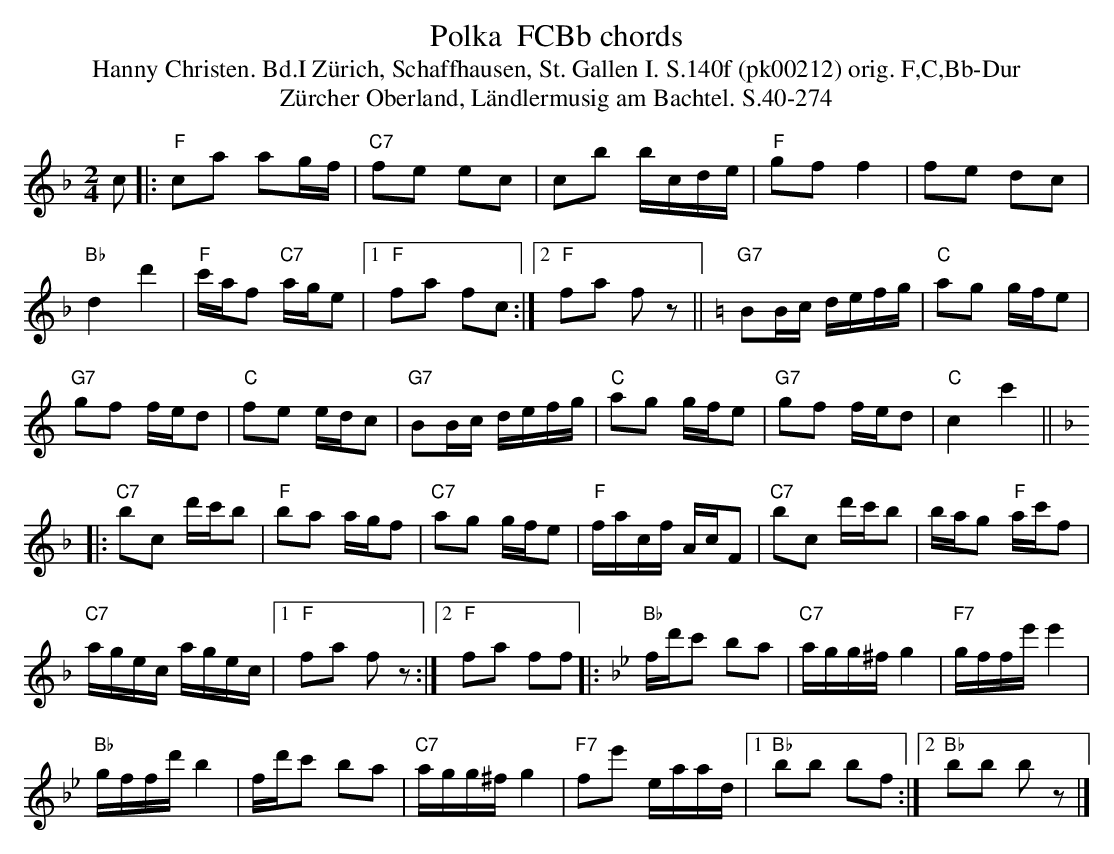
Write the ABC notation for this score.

X:1
T:  Polka  FCBb chords
T:Hanny Christen. Bd.I Z\"urich, Schaffhausen, St. Gallen I. S.140f (pk00212) orig. F,C,Bb-Dur
T: Z\"urcher Oberland, L\"andlermusig am Bachtel. S.40-274
M:2/4
L:1/16
K:F %%MIDI gchordon
c2 |: "F"c2a2 a2gf | "C7"f2e2 e2c2 | c2b2 bcde | "F"g2f2f4 | f2e2 d2c2 |
"Bb"d4d'4 | "F"c'af2 "C7"age2 |1 "F"f2a2 f2c2 :|2 "F"f2a2 f2z2 || [K:C] "G7"B2Bc defg | "C"a2g2 gfe2 |
"G7"g2f2 fed2 | "C"f2e2 edc2 | "G7"B2Bc defg | "C"a2g2 gfe2 | "G7"g2f2 fed2 | "C"c4c'4 ||
|: [K:F]
"C7"b2c2 d'c'b2 | "F"b2a2 agf2 | "C7"a2g2 gfe2 | "F"facf AcF2 | "C7"b2c2 d'c'b2 | bag2 "F"ac'f2 |
"C7"agec agec |1 "F"f2a2 f2z2 :|2 "F"f2a2 f2f2 |: [K:Bb] "Bb"fd'c'2 b2a2 | "C7"agg^f g4 | "F7"gffe' e'4 |
"Bb"gffd' b4 | fd'c'2 b2a2 | "C7"agg^fg4 | "F7"f2e'2 eaad |1 "Bb"b2b2 b2f2 :|2 "Bb"b2b2 b2z2 |]
